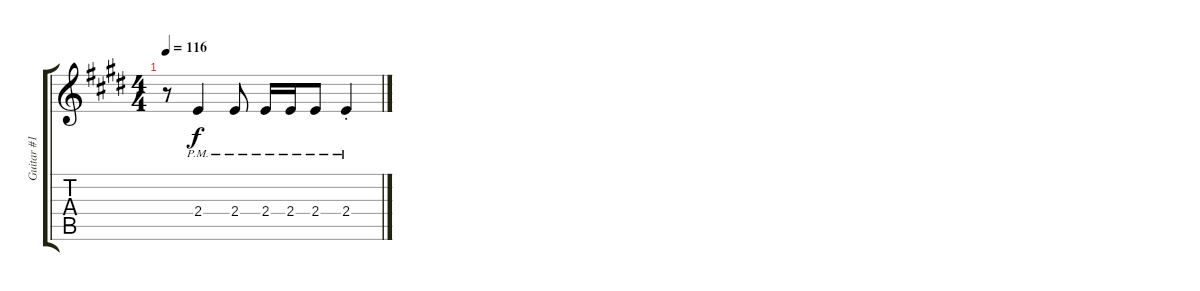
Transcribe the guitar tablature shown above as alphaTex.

\track ("Guitar #1" "Guitar #1") {instrument overdrivenguitar}
\staff {score tabs}
\tuning (E4 B3 G3 D3 A2 E2) {hide}
\ts (4 4)
\tempo 116
\clef g2
\ks e
r.8{dy f} 2.4{pm}.4 2.4{pm}.8 2.4{pm}.16 2.4{pm}.16 2.4{pm}.8 2.4{pm st}.4
